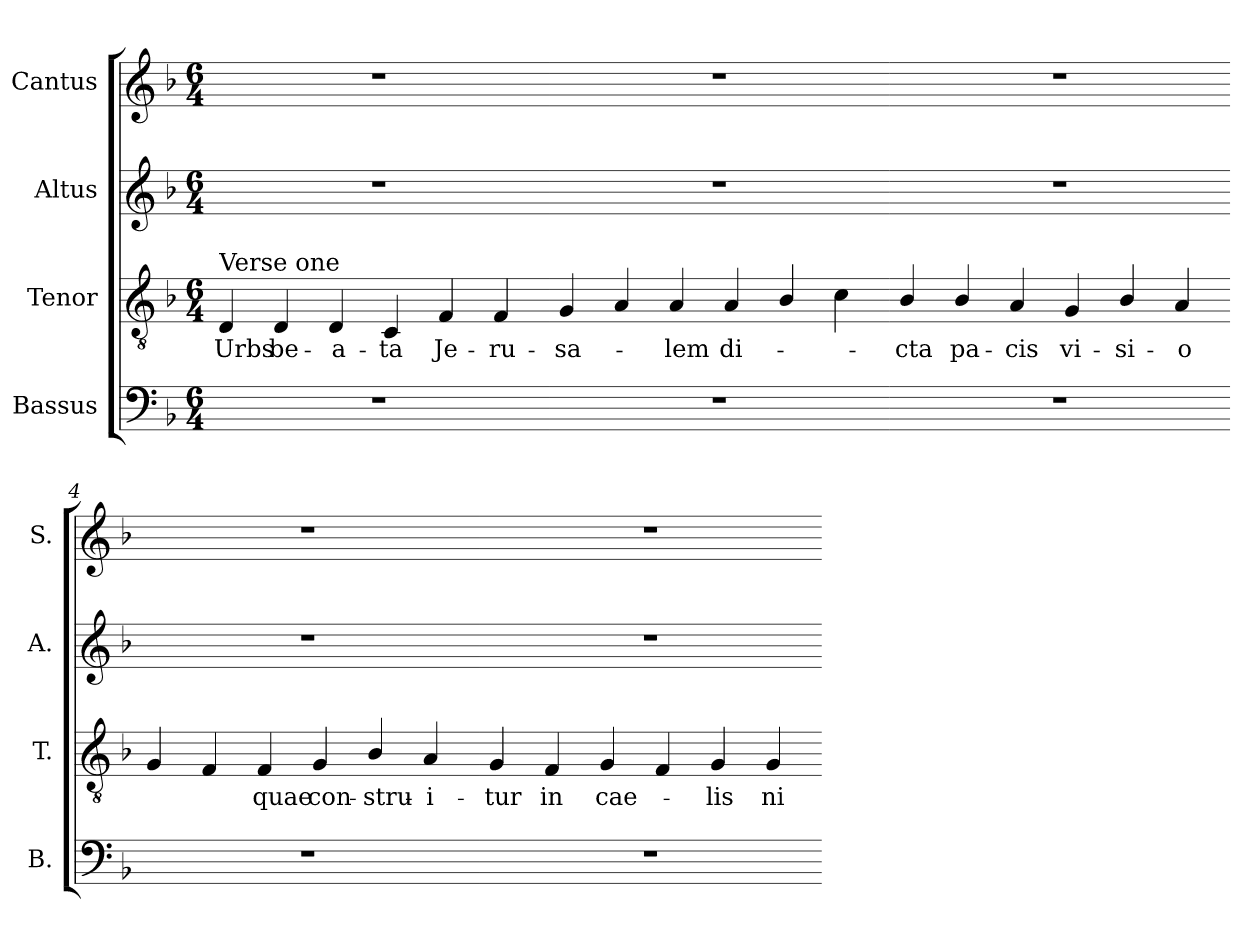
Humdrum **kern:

**kern	**kern	**text	**kern	**kern
*part4	*part3	*part3	*part2	*part1
*staff4	*staff3	*staff3	*staff2	*staff1
*I"Bassus	*I"Tenor	*	*I"Altus	*I"Cantus
*I'B.	*I'T.	*	*I'A.	*I'S.
!!LO:PB:g=z
*clefF4	*clefGv2	*	*clefG2	*clefG2
*	*ITrd7c12	*	*	*
*k[b-]	*k[b-]	*	*k[b-]	*k[b-]
*F:	*F:	*	*F:	*F:
*M6/4	*M6/4	*	*M6/4	*M6/4
=1	=1	=1	=1	=1
!LO:N:vis=1	!	!	!	!
!	!LO:TX:a:t=Verse one	!	!	!
!	!	!LO:LY:b:color=#000000	!LO:N:vis=1	!LO:N:vis=1
1.r	4DDi/	Urbs	1.r	1.r
!	!	!LO:LY:b:color=#000000	!	!
.	4DDi/	be-	.	.
!	!	!LO:LY:b:color=#000000	!	!
.	4DDi/	-a-	.	.
!	!	!LO:LY:b:color=#000000	!	!
.	4CCi/	-ta	.	.
!	!	!LO:LY:b:color=#000000	!	!
.	4FFi/	Je-	.	.
!	!	!LO:LY:b:color=#000000	!	!
.	4FFi/	-ru-	.	.
=2-	=2-	=2-	=2-	=2-
!LO:N:vis=1	!	!	!	!
!	!	!LO:LY:b:color=#000000	!LO:N:vis=1	!LO:N:vis=1
1.r	4GGi/	-sa-	1.r	1.r
.	4AAi/	.	.	.
!	!	!LO:LY:b:color=#000000	!	!
.	4AAi/	-lem	.	.
!	!	!LO:LY:b:color=#000000	!	!
.	4AAi/	di-	.	.
.	4BB-i/	.	.	.
.	4Ci\	.	.	.
=3-	=3-	=3-	=3-	=3-
!LO:N:vis=1	!	!	!	!
!	!	!LO:LY:b:color=#000000	!LO:N:vis=1	!LO:N:vis=1
1.r	4BB-i/	-cta	1.r	1.r
!	!	!LO:LY:b:color=#000000	!	!
.	4BB-i/	pa-	.	.
!	!	!LO:LY:b:color=#000000	!	!
.	4AAi/	-cis	.	.
!	!	!LO:LY:b:color=#000000	!	!
.	4GGi/	vi-	.	.
!	!	!LO:LY:b:color=#000000	!	!
.	4BB-i/	-si-	.	.
!	!	!LO:LY:b:color=#000000	!	!
.	4AAi/	-o	.	.
!!LO:LB:g=z
=4-	=4-	=4-	=4-	=4-
!LO:N:vis=1	!	!	!LO:N:vis=1	!LO:N:vis=1
1.r	4GGi/	.	1.r	1.r
.	4FFi/	.	.	.
!	!	!LO:LY:b:color=#000000	!	!
.	4FFi/	quae	.	.
!	!	!LO:LY:b:color=#000000	!	!
.	4GGi/	con-	.	.
!	!	!LO:LY:b:color=#000000	!	!
.	4BB-i/	-stru-	.	.
!	!	!LO:LY:b:color=#000000	!	!
.	4AAi/	-i-	.	.
=5-	=5-	=5-	=5-	=5-
!LO:N:vis=1	!	!	!	!
!	!	!LO:LY:b:color=#000000	!LO:N:vis=1	!LO:N:vis=1
1.r	4GGi/	-tur	1.r	1.r
!	!	!LO:LY:b:color=#000000	!	!
.	4FFi/	in	.	.
!	!	!LO:LY:b:color=#000000	!	!
.	4GGi/	cae-	.	.
.	4FFi/	.	.	.
!	!	!LO:LY:b:color=#000000	!	!
.	4GGi/	-lis	.	.
!	!	!LO:LY:b:color=#000000	!	!
.	4GGi/	ni-	.	.
=-	=-	=-	=-	=-
*-	*-	*-	*-	*-
